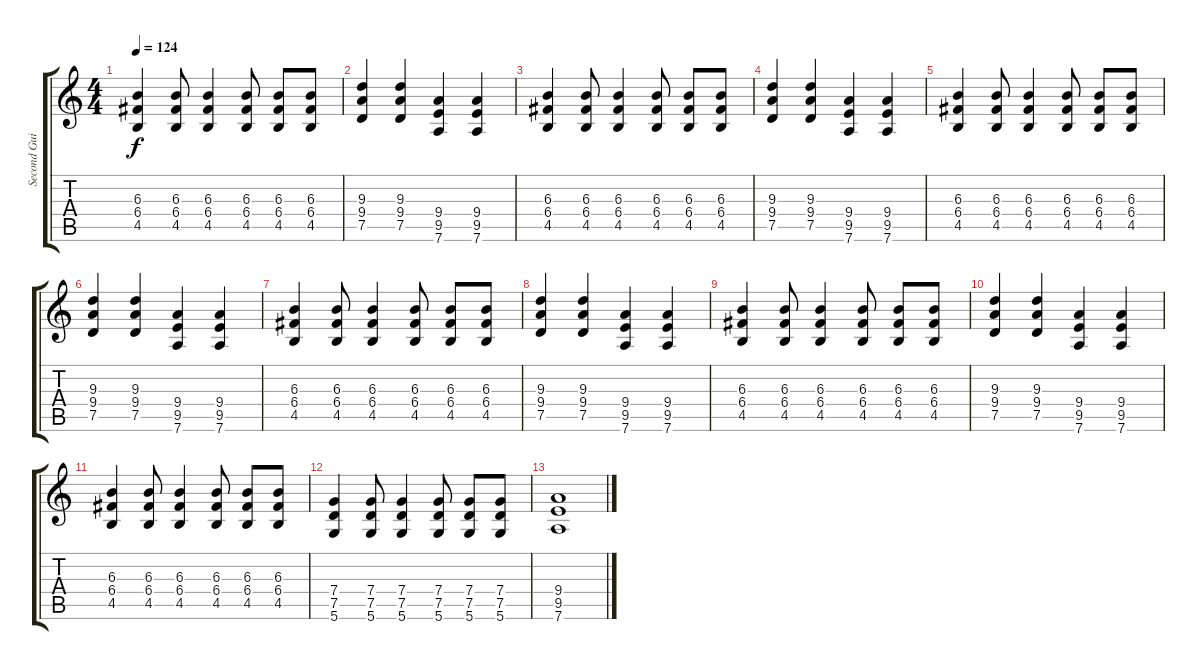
\track ("Second Guitar" "Second Gui") {instrument distortionguitar}
\staff {score tabs}
\tuning (D4 A3 F3 C3 G2 D2) {hide}
\ts (4 4)
\tempo 124
\clef g2
\ks c
(6.3 6.4 4.5).4{dy f} (6.3 6.4 4.5).8 (6.3 6.4 4.5).4 (6.3 6.4 4.5).8 (6.3 6.4 4.5).8 (6.3 6.4 4.5).8 |
(9.3 9.4 7.5).4 (9.3 9.4 7.5).4 (9.4 9.5 7.6).4 (9.4 9.5 7.6).4 |
(6.3 6.4 4.5).4 (6.3 6.4 4.5).8 (6.3 6.4 4.5).4 (6.3 6.4 4.5).8 (6.3 6.4 4.5).8 (6.3 6.4 4.5).8 |
(9.3 9.4 7.5).4 (9.3 9.4 7.5).4 (9.4 9.5 7.6).4 (9.4 9.5 7.6).4 |
(6.3 6.4 4.5).4 (6.3 6.4 4.5).8 (6.3 6.4 4.5).4 (6.3 6.4 4.5).8 (6.3 6.4 4.5).8 (6.3 6.4 4.5).8 |
(9.3 9.4 7.5).4 (9.3 9.4 7.5).4 (9.4 9.5 7.6).4 (9.4 9.5 7.6).4 |
(6.3 6.4 4.5).4 (6.3 6.4 4.5).8 (6.3 6.4 4.5).4 (6.3 6.4 4.5).8 (6.3 6.4 4.5).8 (6.3 6.4 4.5).8 |
(9.3 9.4 7.5).4 (9.3 9.4 7.5).4 (9.4 9.5 7.6).4 (9.4 9.5 7.6).4 |
(6.3 6.4 4.5).4 (6.3 6.4 4.5).8 (6.3 6.4 4.5).4 (6.3 6.4 4.5).8 (6.3 6.4 4.5).8 (6.3 6.4 4.5).8 |
(9.3 9.4 7.5).4 (9.3 9.4 7.5).4 (9.4 9.5 7.6).4 (9.4 9.5 7.6).4 |
(6.3 6.4 4.5).4 (6.3 6.4 4.5).8 (6.3 6.4 4.5).4 (6.3 6.4 4.5).8 (6.3 6.4 4.5).8 (6.3 6.4 4.5).8 |
(7.4 7.5 5.6).4 (7.4 7.5 5.6).8 (7.4 7.5 5.6).4 (7.4 7.5 5.6).8 (7.4 7.5 5.6).8 (7.4 7.5 5.6).8 |
(9.4 9.5 7.6).1
